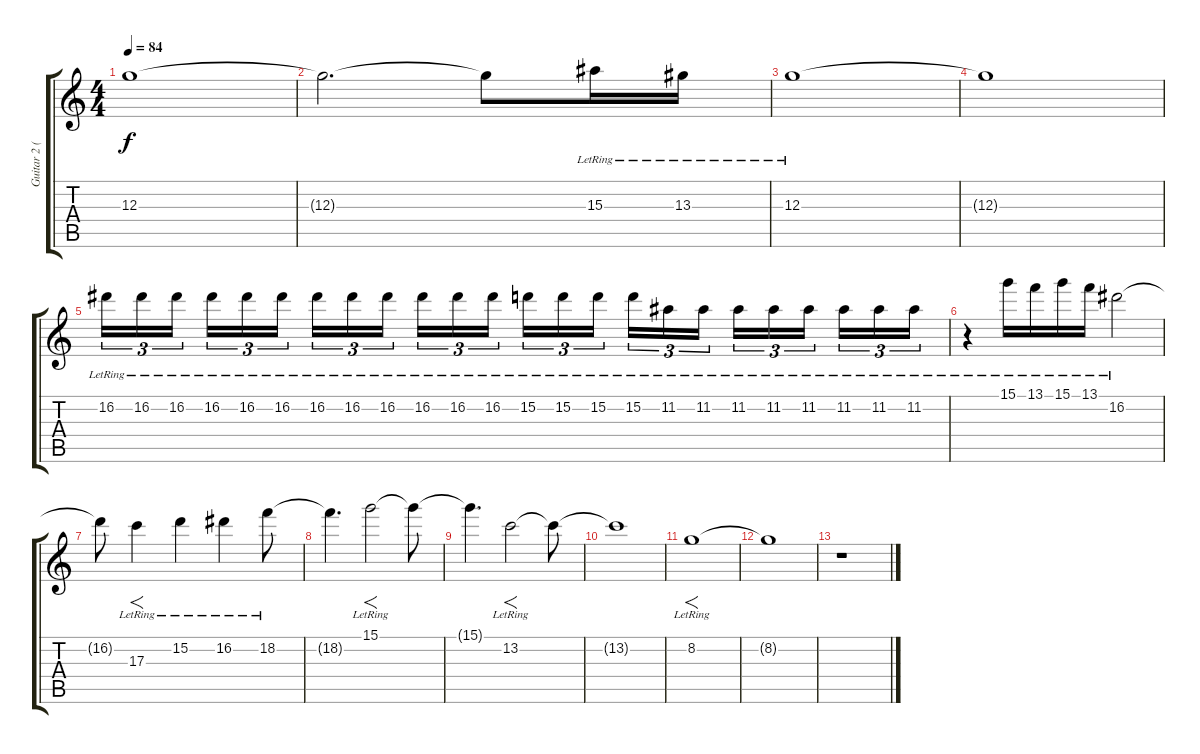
\track ("Guitar 2 (Clean w/ Delay)" "Guitar 2 (") {instrument electricguitarjazz}
\staff {score tabs}
\tuning (E4 B3 G3 D3 A2 E2) {hide}
\ts (4 4)
\tempo 84
\clef g2
\ks c
12.3{t}.1{dy f} |
12.3{t}.2{d} 12.3{t}.8 15.3{lr}.16 13.3{lr}.16 |
12.3{lr}.1 |
12.3{t}.1{volume 0} |
16.2{lr}.16{tu (3 2) volume 8} 16.2{lr}.16{tu (3 2)} 16.2{lr}.16{tu (3 2) beam splitsecondary} 16.2{lr}.16{tu (3 2)} 16.2{lr}.16{tu (3 2)} 16.2{lr}.16{tu (3 2)} 16.2{lr}.16{tu (3 2)} 16.2{lr}.16{tu (3 2)} 16.2{lr}.16{tu (3 2) beam splitsecondary} 16.2{lr}.16{tu (3 2)} 16.2{lr}.16{tu (3 2)} 16.2{lr}.16{tu (3 2)} 15.2{lr}.16{tu (3 2) volume 0} 15.2{lr}.16{tu (3 2)} 15.2{lr}.16{tu (3 2) beam splitsecondary} 15.2{lr}.16{tu (3 2)} 11.2{lr}.16{tu (3 2)} 11.2{lr}.16{tu (3 2)} 11.2{lr}.16{tu (3 2)} 11.2{lr}.16{tu (3 2)} 11.2{lr}.16{tu (3 2) beam splitsecondary} 11.2{lr}.16{tu (3 2)} 11.2{lr}.16{tu (3 2)} 11.2{lr}.16{tu (3 2)} |
r.4{volume 6} 15.1{lr}.16 13.1{lr}.16 15.1{lr}.16 13.1{lr}.16 16.2{lr}.2 |
16.2{t}.8 17.3{lr}.4{f} 15.2{lr}.4 16.2{lr}.4 18.2{lr}.8 |
18.2{t}.4{d} 15.1{lr}.2{f} 15.1{t}.8 |
15.1{t}.4{d} 13.2{lr}.2{f} 13.2{t}.8 |
13.2{t}.1 |
8.2{lr}.1{f} |
8.2{t}.1 |
r.1
